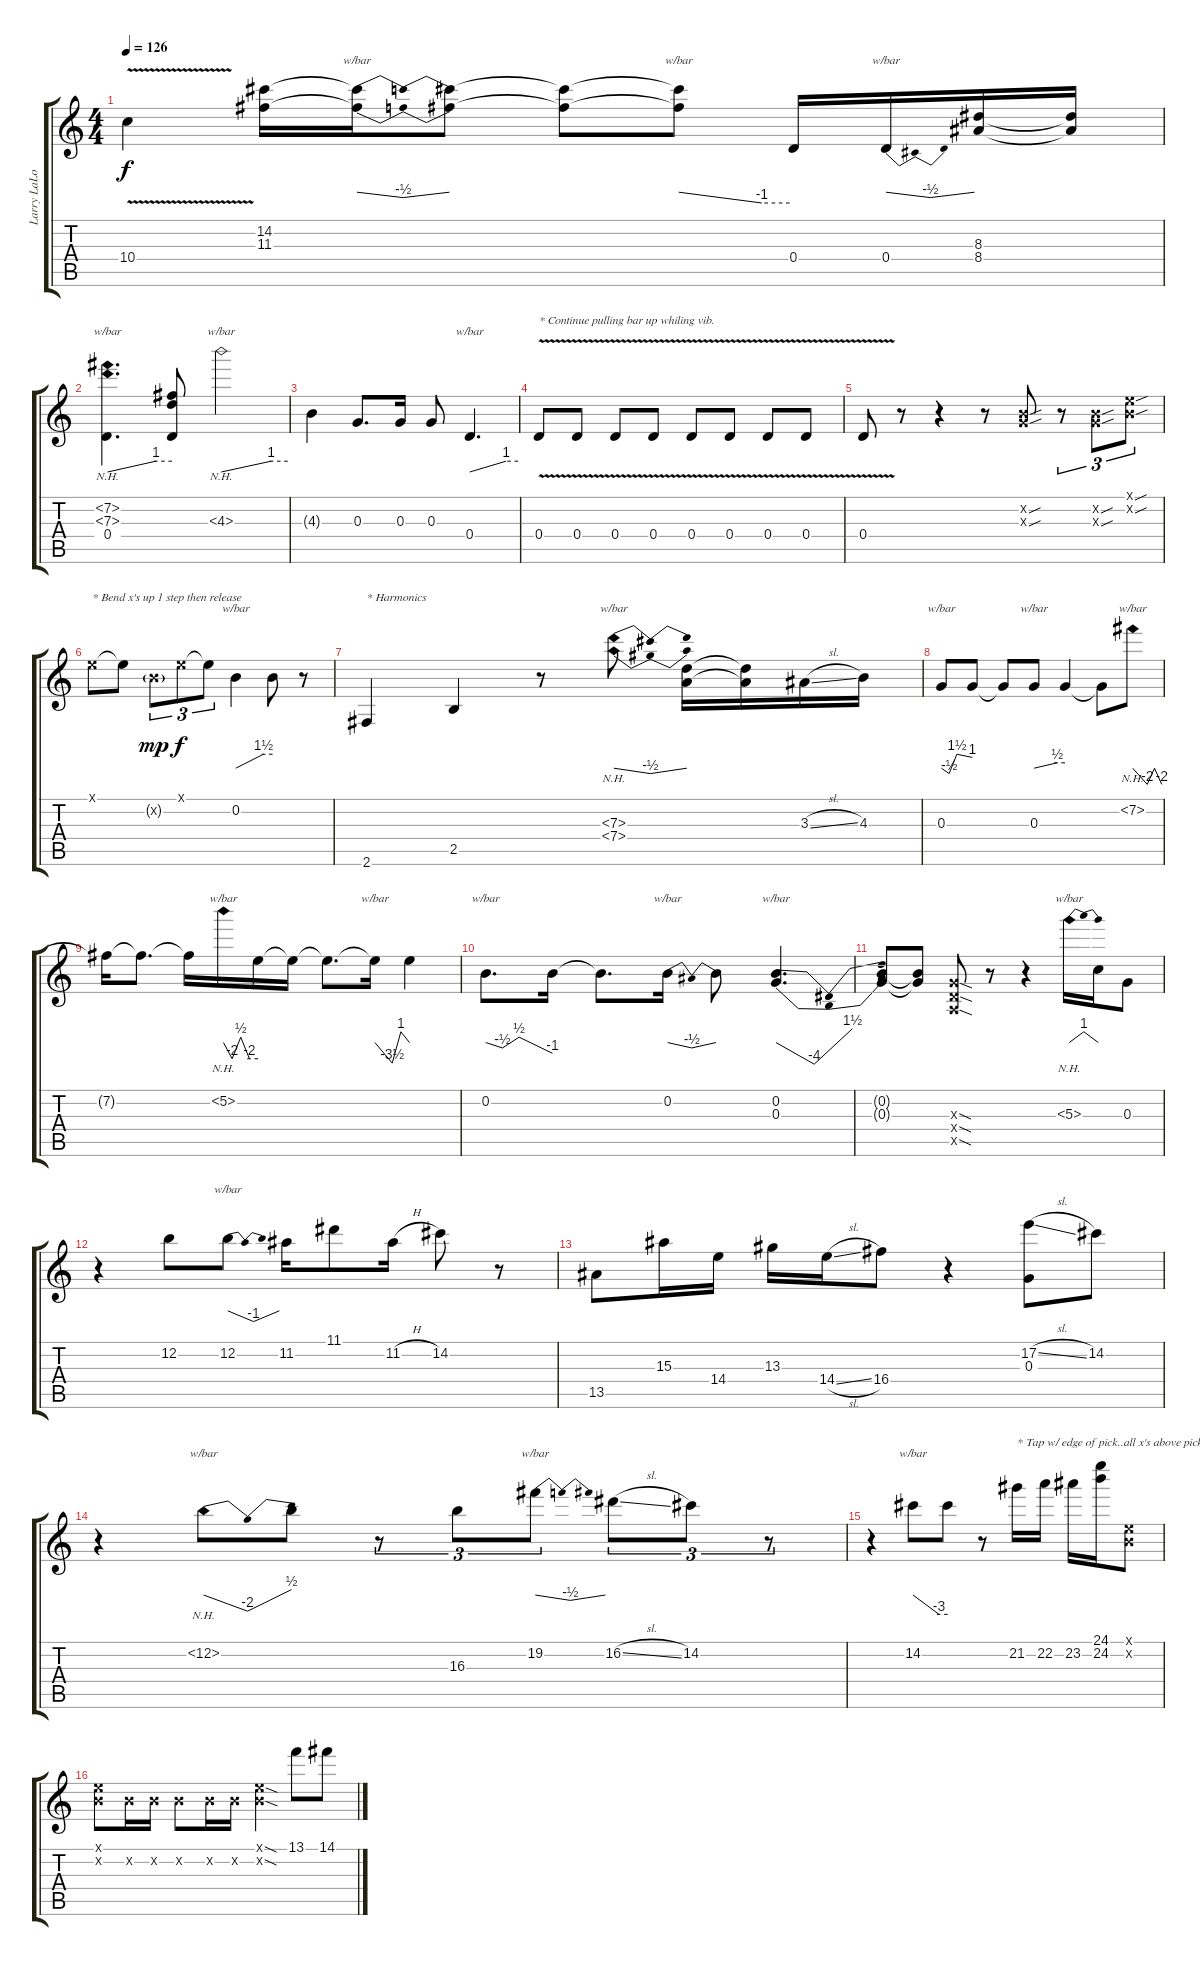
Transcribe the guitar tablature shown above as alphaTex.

\track ("Larry LaLonde | Gtr." "Larry LaLo") {instrument distortionguitar}
\staff {score tabs}
\tuning (E4 B3 G3 D3 A2 E2) {hide}
\ts (4 4)
\tempo 126
\clef g2
\ks c
10.4{v}.4{dy f} (14.2 11.3).16 (14.2{t} 11.3{t}).16{tbe (dip default 0 0 30 -2 60 0)} (14.2{t} 11.3{t}).8 (14.2{t} 11.3{t}).8 (14.2{t} 11.3{t}).8{tbe (custom default 0 0 45 -4 60 -4)} 0.4.16 0.4.16{tbe (dip default 0 0 30 -2 60 0)} (8.3 8.4).16 (8.3{t} 8.4{t}).16 |
(7.2{nh} 7.3{nh} 0.4).4{d tbe (custom default 0 0 45 4 60 4)} (7.2{t} 7.3{t} 0.4{t}).8 4.3{nh}.2{tbe (custom default 0 0 45 4 60 4)} |
4.3{t}.4 0.3.8{d} 0.3.16 0.3.8 0.4.4{d tbe (custom default 0 0 45 4 60 4)} |
0.4{v}.8{txt "* Continue pulling bar up whiling vib."} 0.4{v}.8 0.4{v}.8 0.4{v}.8 0.4{v}.8 0.4{v}.8 0.4{v}.8 0.4{v}.8 |
0.4{v}.8 r.8 r.4 r.8 (0.2{sou x} 0.3{sou x}).8 r.8{tu (3 2)} (0.2{sou x} 0.3{sou x}).8{tu (3 2)} (0.1{sou x} 0.2{sou x}).8{tu (3 2)} |
0.1{x}.8{txt "* Bend x's up 1 step then release"} 0.1{t}.8 0.2{g x}.8{tu (3 2) dy mp} 0.1{x}.8{tu (3 2) dy f} 0.1{t}.8{tu (3 2)} 0.2.4{tbe (custom default 0 0 45 6 60 6)} 0.2{t}.8 r.8 |
2.6.4{txt "* Harmonics"} 2.5.4 r.8 (7.3{nh} 7.4{nh}).8{tbe (dip default 0 0 30 -2 60 0)} (7.3{t} 7.4{t}).16 (7.3{t} 7.4{t}).16 3.3{sl}.16 4.3.16 |
0.3.8{tbe (custom default 0 0 15 -2 30 6 60 4)} 0.3{t}.8 0.3{t}.8 0.3.8{tbe (custom default 0 0 45 2 60 2)} 0.3{t}.4 0.3{t}.8 7.2{nh}.8{tbe (custom default 0 0 30 -8 45 0 60 -8)} |
7.2{t}.16 7.2{t}.8{d} 7.2{t}.16 5.2{nh}.16{tbe (custom default 0 0 15 -8 30 2 45 -8 60 -8)} 5.2{t}.16 5.2{t}.16 5.2{t}.8{d} 5.2{t}.16{tbe (custom default 0 0 30 -14 45 4 60 0)} 5.2{t}.4 |
0.2.8{d tbe (custom default 0 0 15 -2 30 2 60 -4)} 0.2{t}.16 0.2{t}.8{d} 0.2.16{tbe (dip default 0 0 30 -2 60 0)} 0.2{t}.8 (0.2 0.3).4{d tbe (dip default 0 0 30 -16 60 6)} |
(0.2{t} 0.3{t}).8 (0.2{t} 0.3{t}).8 (0.3{sod x} 0.4{sod x} 0.5{sod x}).8 r.8 r.4 5.3{nh}.16{tbe (dip default 0 0 30 4 60 0)} 5.3{t}.16 0.3.8 |
r.4 12.2.8 12.2.8{tbe (dip default 0 0 30 -4 60 0)} 11.2.16 11.1.8 11.2{h}.16 14.2.8 r.8 |
13.5.8 15.3.16 14.4.16 13.3.16 14.4{sl}.16 16.4.8 r.4 (17.2{sl} 0.3).8 14.2.8 |
r.4 12.2{nh}.8{tbe (dip default 0 0 30 -8 60 2)} 12.2{t}.8 r.8{tu (3 2)} 16.3.8{tu (3 2)} 19.2.8{tu (3 2) tbe (dip default 0 0 30 -2 60 0)} 16.2{sl}.8{tu (3 2)} 14.2.8{tu (3 2)} r.8{tu (3 2)} |
r.4 14.2.8{tbe (custom default 0 0 45 -12 60 -12)} 14.2{t}.8 r.8 21.2.16{txt "* Tap w/ edge of pick..all x's above pickups"} 22.2.16 23.2.16 (24.1 24.2).16 (0.1{x} 0.2{x}).8 |
(0.1{x} 0.2{x}).8 0.2{x}.16 0.2{x}.16 0.2{x}.8 0.2{x}.16 0.2{x}.16 (0.1{sod x} 0.2{sod x}).4 13.1.8 14.1.8
